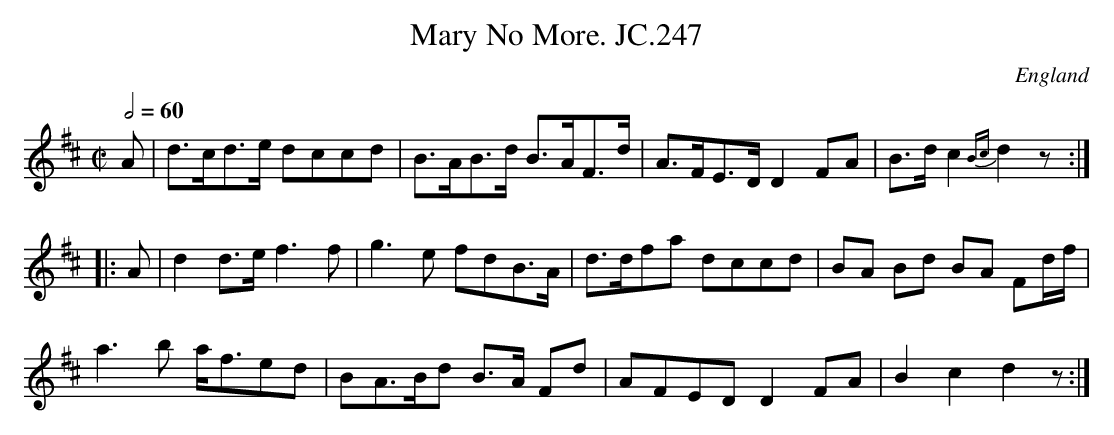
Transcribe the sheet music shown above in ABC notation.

X:1
T:Mary No More. JC.247
L:1/8
M:C|
O:England
Q:2/4=60
K:D
A|\
d>cd>e dccd|B>AB>d B>AF>d|A>FE>D D2FA|B>dc2 {Bc}d2z:|!
|:A|d2d>e f3f|g3e fdB>A|d>dfa dccd|BA Bd BA Fd/f/|!
a3b a<fed|BA>Bd B>A Fd|AFED D2FA|B2c2 d2z:|
